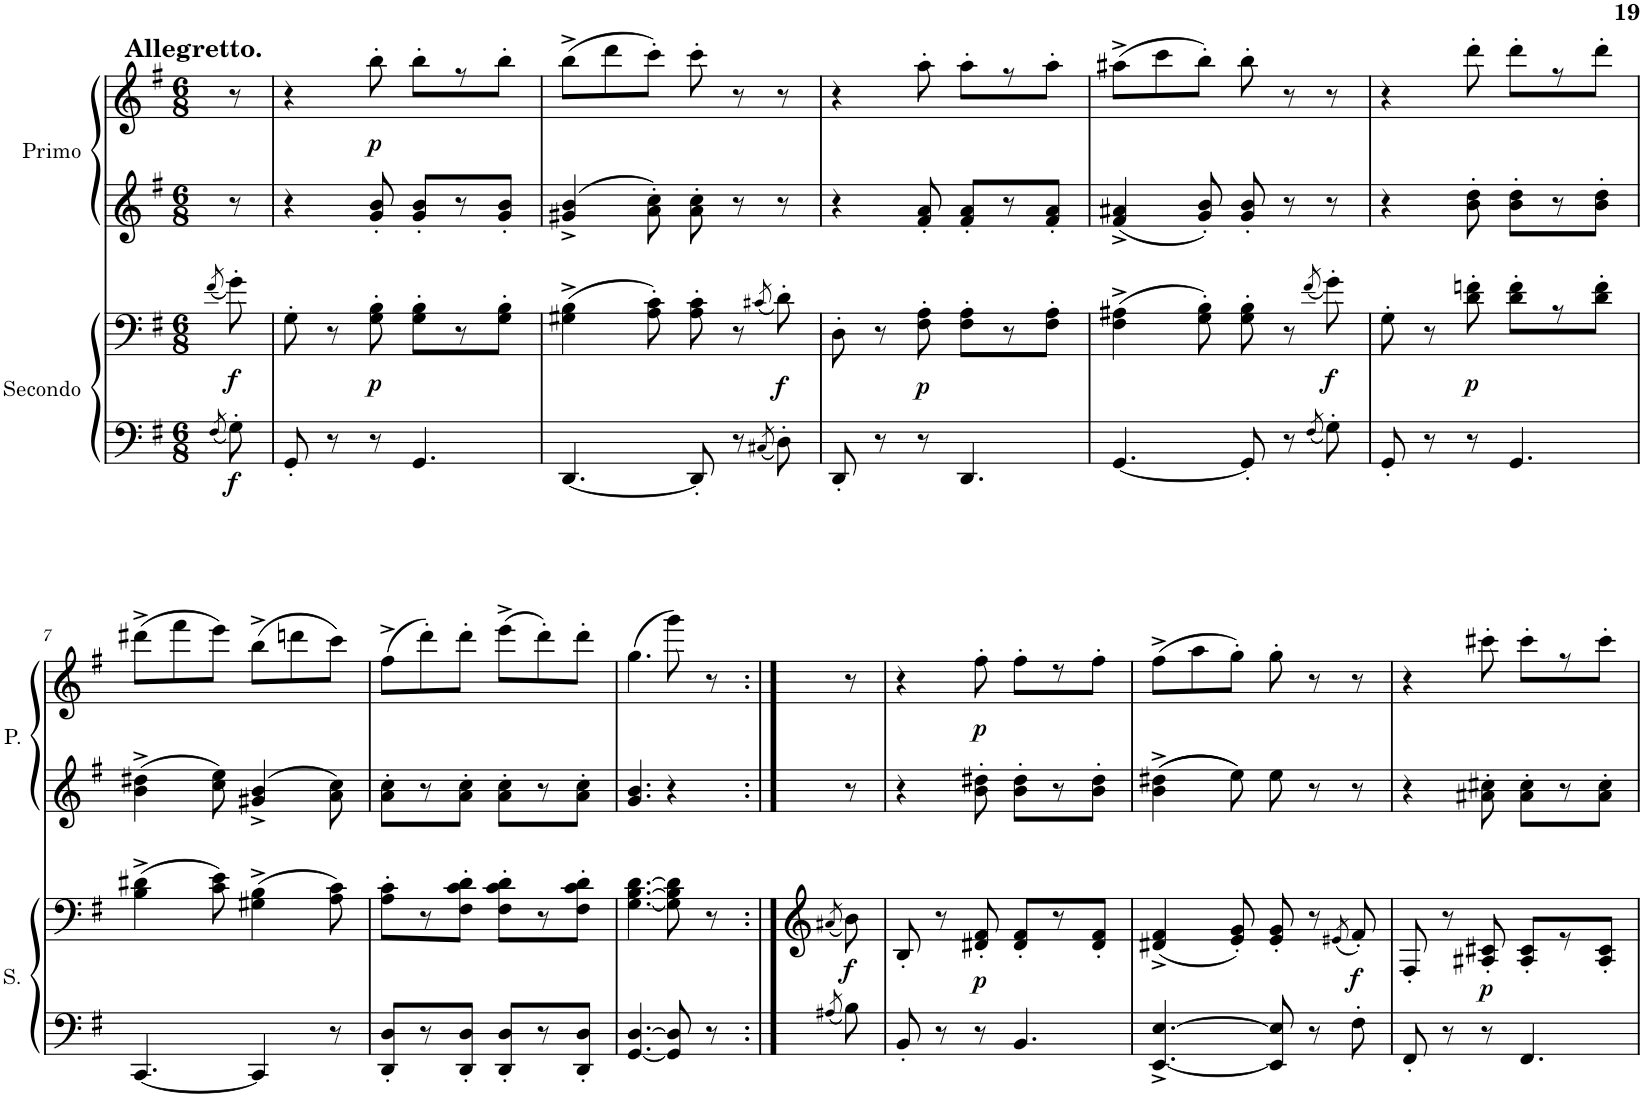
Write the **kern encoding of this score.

**kern	**kern	**dynam	**kern	**kern	**dynam
*part2	*part2	*part2	*part1	*part1	*part1
*staff4	*staff3	*staff3/4	*staff2	*staff1	*staff1/2
*I"Secondo	*	*	*I"Primo	*	*
*I'S.	*	*	*I'P.	*	*
!!LO:PB:g=z
*clefF4	*clefF4	*	*clefG2	*clefG2	*
*k[f#]	*k[f#]	*	*k[f#]	*k[f#]	*
*M6/8	*M6/8	*	*M6/8	*M6/8	*
=1	=1	=1	=1	=1	=1
8qF#/	(8qf#/	.	.	.	.
!	!	!	!	!LO:TX:a:B:t=Allegretto.	!
!	!	!LO:DY:b=2	!	!	!
!	!	!LO:DY:n=1:b	!	!	!
8G'\	8g'\)	f f	8r	8r	.
=2	=2	=2	=2	=2	=2
8GG'/	8G'\	.	4r	4r	.
8r	8r	.	.	.	.
!	!	!LO:DY:b	!	!	!LO:DY:b
8r	8G\' 8B\'	p	8g/' 8b/'	8bb'\	p
4.GG/	8G\' 8B\'L	.	8g/' 8b/'L	8bb'\L	.
.	8r	.	8r	8r	.
.	8G\' 8B\'J	.	8g/' 8b/'J	8bb'\J	.
=3	=3	=3	=3	=3	=3
[4.DD/	(4G#X\^ 4B\^	.	4g#X/^ 4b/^	(8bb^\L	.
.	.	.	.	8ddd\	.
.	8A\' 8c\')	.	8a\' 8cc\'	8ccc'\J)	.
8DD'/]	8A\' 8c\'	.	8a\' 8cc\'	8ccc'\	.
8r	8r	.	8r	8r	.
8qC#X/	(8qc#X/	.	.	.	.
!	!	!LO:DY:b	!	!	!
8D'\	8d'\)	f	8r	8r	.
=4	=4	=4	=4	=4	=4
8DD'/	8D'\	.	4r	4r	.
8r	8r	.	.	.	.
!	!	!LO:DY:b	!	!	!
8r	8F#\' 8A\'	p	8f#/' 8a/'	8aa'\	.
4.DD/	8F#\' 8A\'L	.	8f#/' 8a/'L	8aa'\L	.
.	8r	.	8r	8r	.
.	8F#\' 8A\'J	.	8f#/' 8a/'J	8aa'\J	.
=5	=5	=5	=5	=5	=5
[4.GG/	(4F#\^ 4A#X\^	.	4f#/^ 4a#X/^	(8aa#X^\L	.
.	.	.	.	8ccc\	.
.	8G\' 8B\')	.	8g/' 8b/'	8bb'\J)	.
8GG'/]	8G\' 8B\'	.	8g/' 8b/'	8bb'\	.
8r	8r	.	8r	8r	.
8qF#/	(8qf#/	.	.	.	.
!	!	!LO:DY:b	!	!	!
8G'\	8g'\)	f	8r	8r	.
=6	=6	=6	=6	=6	=6
8GG'/	8G'\	.	4r	4r	.
8r	8r	.	.	.	.
!	!	!LO:DY:b	!	!	!
8r	8d\' 8fn\'	p	8b\' 8dd\'	8ddd'\	.
4.GG/	8d\' 8f\'L	.	8b\' 8dd\'L	8ddd'\L	.
.	8r	.	8r	8r	.
.	8d\' 8f\'J	.	8b\' 8dd\'J	8ddd'\J	.
!!LO:LB:g=z
=7	=7	=7	=7	=7	=7
[4.CC/	(4B\^ 4d#X\^	.	4b\^ 4dd#X\^	(8ddd#X^\L	.
.	.	.	.	8fff#\	.
.	8c\ 8e\)	.	8cc\ 8ee\	8eee\J)	.
4CC/]	(4G#X\^ 4B\^	.	4g#X/^ 4b/^	(8bb^\L	.
.	.	.	.	8dddn\	.
8r	8A\ 8c\)	.	8a\ 8cc\	8ccc\J)	.
=8	=8	=8	=8	=8	=8
8DD/' 8D/'L	8A\' 8c\'L	.	8a\' 8cc\'L	(8ff#^\L	.
8r	8r	.	8r	8ddd'\)	.
8DD/' 8D/'J	8F#\' 8c\' 8d\'J	.	8a\' 8cc\'J	8ddd'\J	.
8DD/' 8D/'L	8F#\' 8c\' 8d\'L	.	8a\' 8cc\'L	(8eee^\L	.
8r	8r	.	8r	8ddd'\)	.
8DD/' 8D/'J	8F#\' 8c\' 8d\'J	.	8a\' 8cc\'J	8ddd'\J	.
=9	=9	=9	=9	=9	=9
[4.GG/ [4.D/	[4.G\ [4.B\ [4.d\	.	4.g/ 4.b/	(4.gg\	.
8GG/] 8D/]	8G\] 8B\] 8d\]	.	4r	8ggg\)	.
8r	8r	.	.	8r	.
=9X1:|!	=9X1:|!	=9X1:|!	=9X1:|!	=9X1:|!	=9X1:|!
8qA#X/	(8qa#X/	.	.	.	.
!	!	!LO:DY:b	!	!	!
8B\	8b\)	f	8r	8r	.
=10	=10	=10	=10	=10	=10
8BB'/	8B'/	.	4r	4r	.
8r	8r	.	.	.	.
!	!	!LO:DY:b	!	!	!LO:DY:b
8r	8d#X/' 8f#/'	p	8b\' 8dd#X\'	8ff#'\	p
4.BB/	8d#/' 8f#/'L	.	8b\' 8dd#\'L	8ff#'\L	.
.	8r	.	8r	8r	.
.	8d#/' 8f#/'J	.	8b\' 8dd#\'J	8ff#'\J	.
=11	=11	=11	=11	=11	=11
[4.EE/^ [4.E/^	(4d#X/^ 4f#/^	.	4b\^ 4dd#X\^	(8ff#^\L	.
.	.	.	.	8aa\	.
.	8e/' 8g/')	.	8ee\	8gg'\J)	.
8EE/] 8E/]	8e/' 8g/'	.	8ee\	8gg'\	.
8r	8r	.	8r	8r	.
.	(8qe#X/	.	.	.	.
!	!	!LO:DY:b	!	!	!
8F#'\	8f#'/)	f	8r	8r	.
=12	=12	=12	=12	=12	=12
8FF#'/	8F#'/	.	4r	4r	.
8r	8r	.	.	.	.
!	!	!LO:DY:b	!	!	!
8r	8A#X/' 8c#X/'	p	8a#X\' 8cc#X\'	8ccc#X'\	.
4.FF#/	8A#/' 8c#/'L	.	8a#\' 8cc#\'L	8ccc#'\L	.
.	8r	.	8r	8r	.
.	8A#/' 8c#/'J	.	8a#\' 8cc#\'J	8ccc#'\J	.
=	=	=	=	=	=
*-	*-	*-	*-	*-	*-
